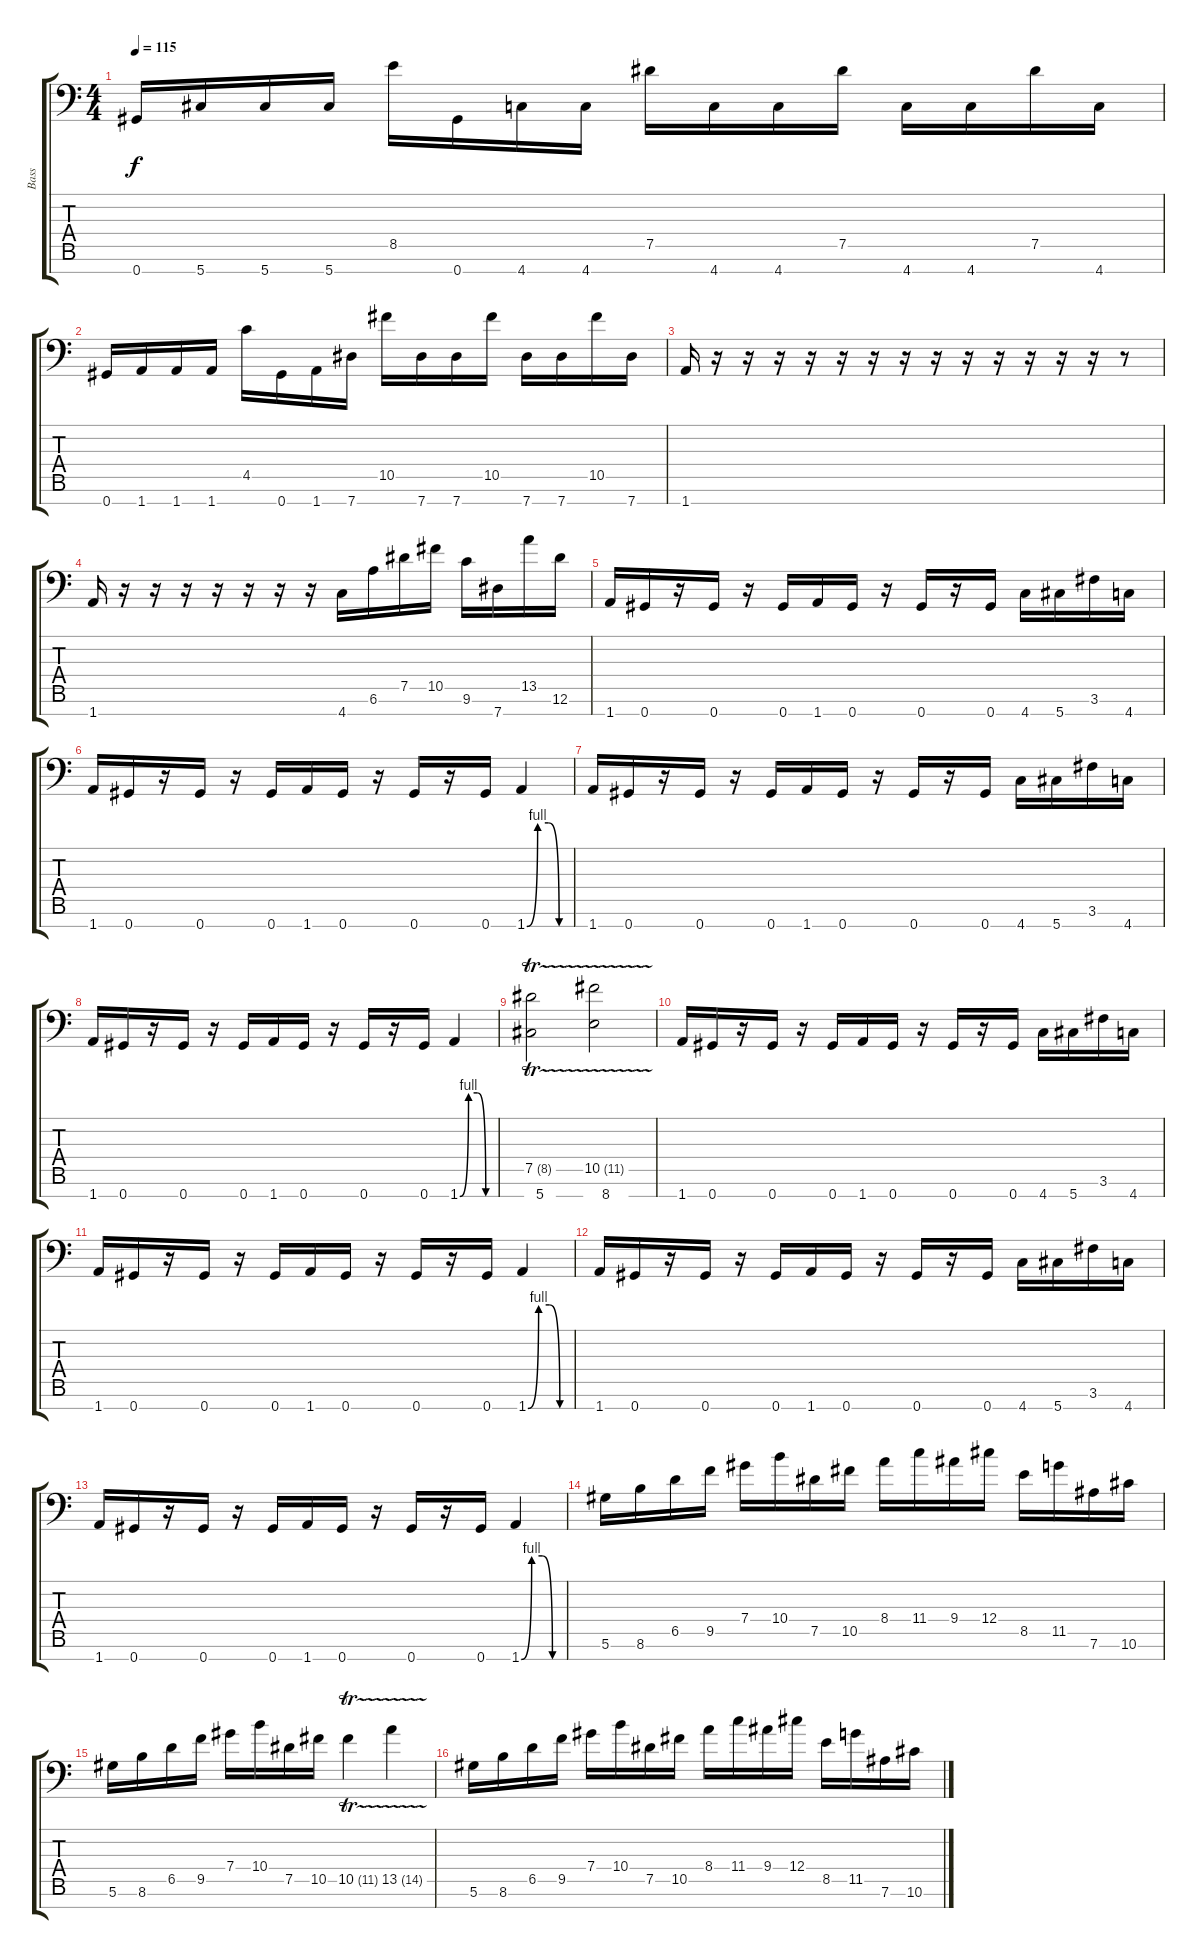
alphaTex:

\track ("Bass" "Bass") {instrument fretlessbass}
\staff {score tabs}
\tuning (Eb4 Bb3 F3 Db3 Ab2 Eb2 Ab1) {hide}
\ts (4 4)
\tempo 115
\clef f4
\ks c
0.7.16{dy f} 5.7.16 5.7.16 5.7.16 8.5.16 0.7.16 4.7.16 4.7.16 7.5.16 4.7.16 4.7.16 7.5.16 4.7.16 4.7.16 7.5.16 4.7.16 |
0.7.16 1.7.16 1.7.16 1.7.16 4.5.16 0.7.16 1.7.16 7.7.16 10.5.16 7.7.16 7.7.16 10.5.16 7.7.16 7.7.16 10.5.16 7.7.16 |
1.7.16 r.16 r.16 r.16 r.16 r.16 r.16 r.16 r.16 r.16 r.16 r.16 r.16 r.16 r.8 |
1.7.16 r.16 r.16 r.16 r.16 r.16 r.16 r.16 4.7.16 6.6.16 7.5.16 10.5.16 9.6.16 7.7.16 13.5.16 12.6.16 |
1.7.16 0.7.16 r.16 0.7.16 r.16 0.7.16 1.7.16 0.7.16 r.16 0.7.16 r.16 0.7.16 4.7.16 5.7.16 3.6.16 4.7.16 |
1.7.16 0.7.16 r.16 0.7.16 r.16 0.7.16 1.7.16 0.7.16 r.16 0.7.16 r.16 0.7.16 1.7{be (custom 0 0 15 4 30 4 45 0 60 0)}.4 |
1.7.16 0.7.16 r.16 0.7.16 r.16 0.7.16 1.7.16 0.7.16 r.16 0.7.16 r.16 0.7.16 4.7.16 5.7.16 3.6.16 4.7.16 |
1.7.16 0.7.16 r.16 0.7.16 r.16 0.7.16 1.7.16 0.7.16 r.16 0.7.16 r.16 0.7.16 1.7{be (custom 0 0 15 4 30 4 45 0 60 0)}.4 |
(7.5{tr (8 32)} 5.7).2 (10.5{tr (11 32)} 8.7).2 |
1.7.16 0.7.16 r.16 0.7.16 r.16 0.7.16 1.7.16 0.7.16 r.16 0.7.16 r.16 0.7.16 4.7.16 5.7.16 3.6.16 4.7.16 |
1.7.16 0.7.16 r.16 0.7.16 r.16 0.7.16 1.7.16 0.7.16 r.16 0.7.16 r.16 0.7.16 1.7{be (custom 0 0 15 4 30 4 45 0 60 0)}.4 |
1.7.16 0.7.16 r.16 0.7.16 r.16 0.7.16 1.7.16 0.7.16 r.16 0.7.16 r.16 0.7.16 4.7.16 5.7.16 3.6.16 4.7.16 |
1.7.16 0.7.16 r.16 0.7.16 r.16 0.7.16 1.7.16 0.7.16 r.16 0.7.16 r.16 0.7.16 1.7{be (custom 0 0 15 4 30 4 45 0 60 0)}.4 |
5.6.16 8.6.16 6.5.16 9.5.16 7.4.16 10.4.16 7.5.16 10.5.16 8.4.16 11.4.16 9.4.16 12.4.16 8.5.16 11.5.16 7.6.16 10.6.16 |
5.6.16 8.6.16 6.5.16 9.5.16 7.4.16 10.4.16 7.5.16 10.5.16 10.5{tr (11 32)}.4 13.5{tr (14 32)}.4 |
5.6.16 8.6.16 6.5.16 9.5.16 7.4.16 10.4.16 7.5.16 10.5.16 8.4.16 11.4.16 9.4.16 12.4.16 8.5.16 11.5.16 7.6.16 10.6.16
